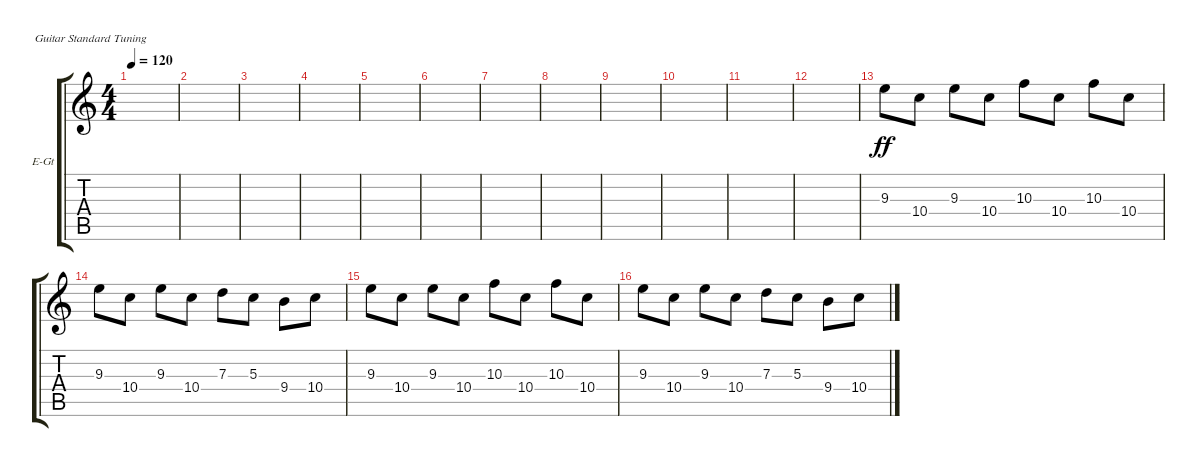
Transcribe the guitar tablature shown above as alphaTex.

\defaultSystemsLayout 4
\bracketExtendMode groupsimilarinstruments
\firstSystemTrackNameOrientation horizontal
\otherSystemsTrackNameOrientation horizontal
\track ("Крамар" "E-Gt") {instrument distortionguitar}
\staff {score tabs}
\tuning (E4 B3 G3 D3 A2 E2)
\ts (4 4)
\tempo 120
\clef g2
\ks c
|
|
|
|
|
|
|
|
|
|
|
|
9.3.8{dy ff} 10.4.8 9.3.8 10.4.8 10.3.8 10.4.8 10.3.8 10.4.8 |
9.3.8 10.4.8 9.3.8 10.4.8 7.3.8 5.3.8 9.4.8 10.4.8 |
9.3.8 10.4.8 9.3.8 10.4.8 10.3.8 10.4.8 10.3.8 10.4.8 |
9.3.8 10.4.8 9.3.8 10.4.8 7.3.8 5.3.8 9.4.8 10.4.8
